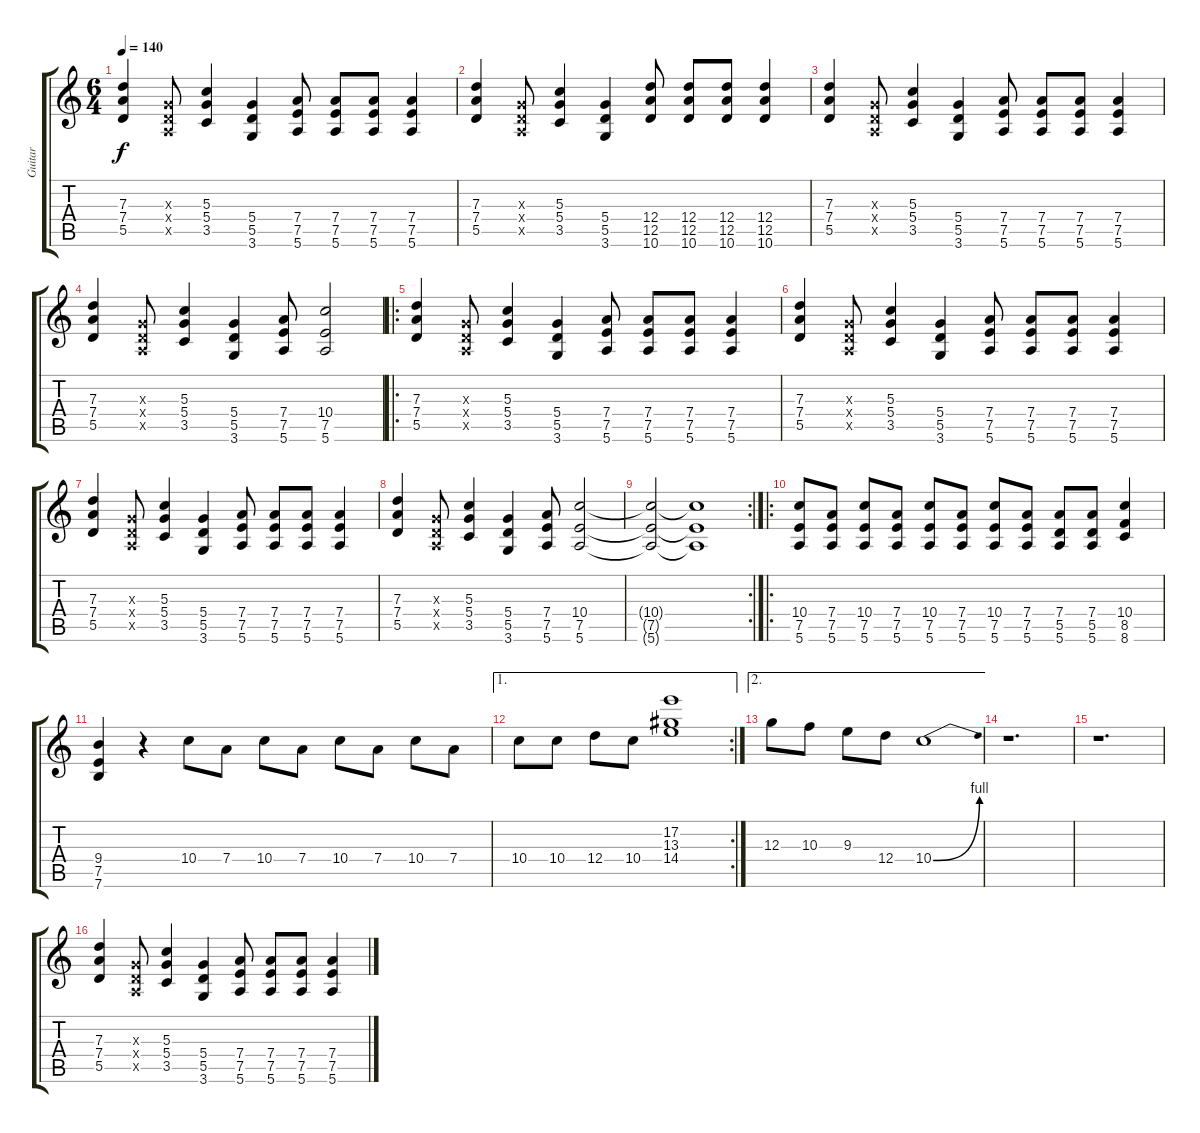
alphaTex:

\track ("Guitar" "Guitar") {instrument acousticguitarsteel}
\staff {score tabs}
\tuning (E4 B3 G3 D3 A2 E2) {hide}
\ts (6 4)
\tempo 140
\clef g2
\ks c
(7.3 7.4 5.5).4{dy f instrument acousticguitarsteel} (0.3{x} 0.4{x} 0.5{x}).8 (5.3 5.4 3.5).4 (5.4 5.5 3.6).4 (7.4 7.5 5.6).8 (7.4 7.5 5.6).8 (7.4 7.5 5.6).8 (7.4 7.5 5.6).4 |
(7.3 7.4 5.5).4 (0.3{x} 0.4{x} 0.5{x}).8 (5.3 5.4 3.5).4 (5.4 5.5 3.6).4 (12.4 12.5 10.6).8 (12.4 12.5 10.6).8 (12.4 12.5 10.6).8 (12.4 12.5 10.6).4 |
(7.3 7.4 5.5).4 (0.3{x} 0.4{x} 0.5{x}).8 (5.3 5.4 3.5).4 (5.4 5.5 3.6).4 (7.4 7.5 5.6).8 (7.4 7.5 5.6).8 (7.4 7.5 5.6).8 (7.4 7.5 5.6).4 |
(7.3 7.4 5.5).4 (0.3{x} 0.4{x} 0.5{x}).8 (5.3 5.4 3.5).4 (5.4 5.5 3.6).4 (7.4 7.5 5.6).8 (10.4 7.5 5.6).2 |
\ro
(7.3 7.4 5.5).4 (0.3{x} 0.4{x} 0.5{x}).8 (5.3 5.4 3.5).4 (5.4 5.5 3.6).4 (7.4 7.5 5.6).8 (7.4 7.5 5.6).8 (7.4 7.5 5.6).8 (7.4 7.5 5.6).4 |
(7.3 7.4 5.5).4 (0.3{x} 0.4{x} 0.5{x}).8 (5.3 5.4 3.5).4 (5.4 5.5 3.6).4 (7.4 7.5 5.6).8 (7.4 7.5 5.6).8 (7.4 7.5 5.6).8 (7.4 7.5 5.6).4 |
(7.3 7.4 5.5).4 (0.3{x} 0.4{x} 0.5{x}).8 (5.3 5.4 3.5).4 (5.4 5.5 3.6).4 (7.4 7.5 5.6).8 (7.4 7.5 5.6).8 (7.4 7.5 5.6).8 (7.4 7.5 5.6).4 |
(7.3 7.4 5.5).4 (0.3{x} 0.4{x} 0.5{x}).8 (5.3 5.4 3.5).4 (5.4 5.5 3.6).4 (7.4 7.5 5.6).8 (10.4 7.5 5.6).2 |
\rc 2
(10.4{t} 7.5{t} 5.6{t}).2 (10.4{t} 7.5{t} 5.6{t}).1 |
\ro
(10.4 7.5 5.6).8 (7.4 7.5 5.6).8 (10.4 7.5 5.6).8 (7.4 7.5 5.6).8 (10.4 7.5 5.6).8 (7.4 7.5 5.6).8 (10.4 7.5 5.6).8 (7.4 7.5 5.6).8 (7.4 5.5 5.6).8 (7.4 5.5 5.6).8 (10.4 8.5 8.6).4 |
(9.4 7.5 7.6).4 r.4 10.4.8 7.4.8 10.4.8 7.4.8 10.4.8 7.4.8 10.4.8 7.4.8 |
\ae 1
\rc 2
10.4.8 10.4.8 12.4.8 10.4.8 (17.2 13.3 14.4).1 |
\ae 2
12.3.8 10.3.8 9.3.8 12.4.8 10.4{be (bend 0 0 60 4)}.1 |
r.1{d} |
r.1{d} |
(7.3 7.4 5.5).4 (0.3{x} 0.4{x} 0.5{x}).8 (5.3 5.4 3.5).4 (5.4 5.5 3.6).4 (7.4 7.5 5.6).8 (7.4 7.5 5.6).8 (7.4 7.5 5.6).8 (7.4 7.5 5.6).4
